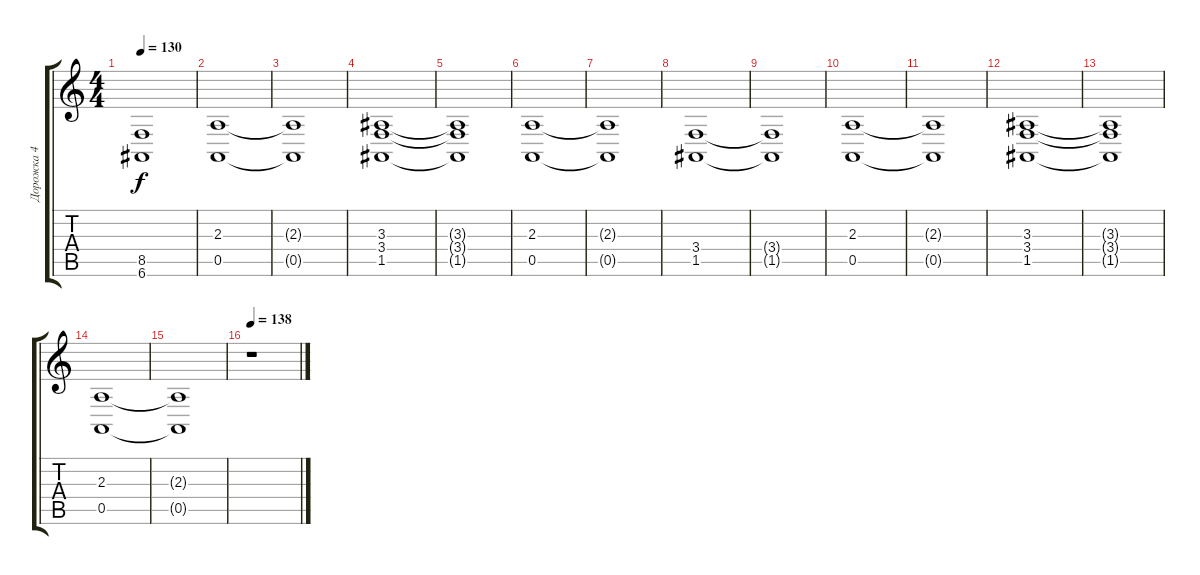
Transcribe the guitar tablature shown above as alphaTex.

\track ("Дорожка 4" "Дорожка 4") {instrument stringensemble1}
\staff {score tabs}
\tuning (E4 B3 G3 D3 A2 E2) {hide}
\ts (4 4)
\tempo 130
\clef g2
\ks c
(8.5{t} 6.6{t}).1{dy f} |
(2.3 0.5).1{instrument seashore} |
(2.3{t} 0.5{t}).1 |
(3.3 3.4 1.5).1 |
(3.3{t} 3.4{t} 1.5{t}).1 |
(2.3 0.5).1 |
(2.3{t} 0.5{t}).1 |
(3.4 1.5).1{instrument seashore} |
(3.4{t} 1.5{t}).1 |
(2.3 0.5).1{instrument seashore} |
(2.3{t} 0.5{t}).1 |
(3.3 3.4 1.5).1 |
(3.3{t} 3.4{t} 1.5{t}).1 |
(2.3 0.5).1 |
(2.3{t} 0.5{t}).1 |
\tempo 138
r.1
